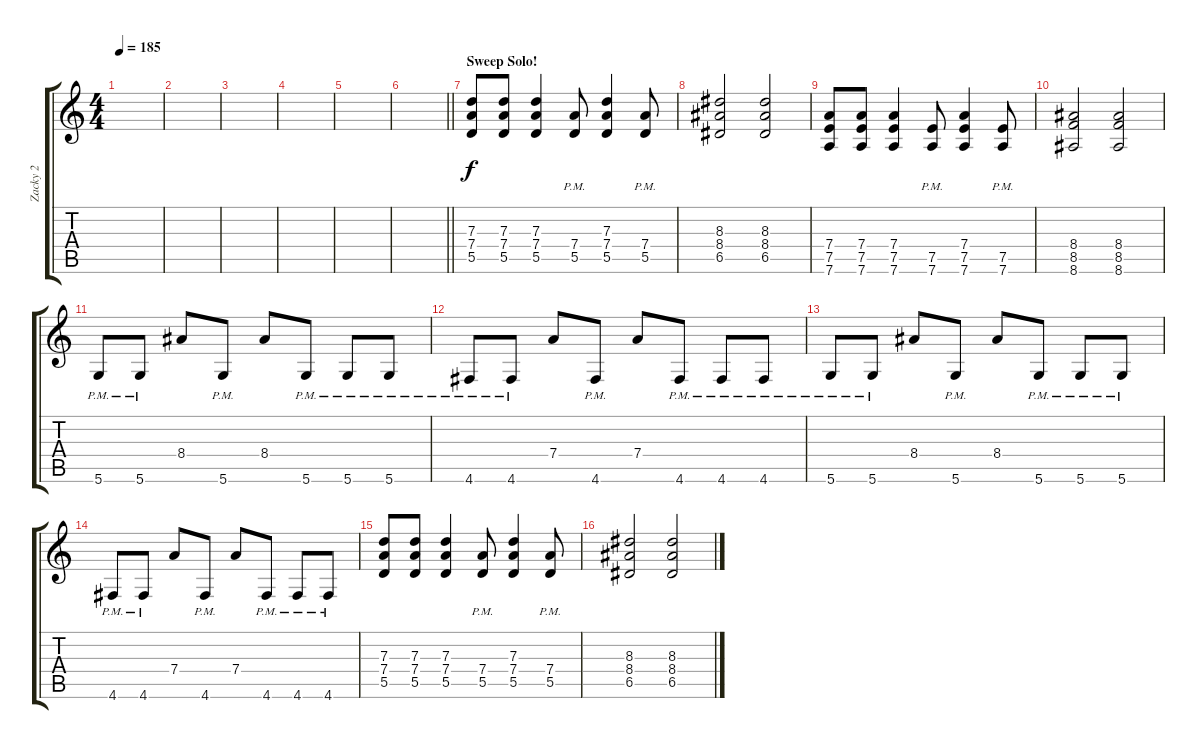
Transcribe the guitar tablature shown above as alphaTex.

\track ("Zacky 2" "Zacky 2") {instrument distortionguitar}
\staff {score tabs}
\tuning (E4 B3 G3 D3 A2 D2) {hide}
\ts (4 4)
\tempo 185
\clef g2
\ks c
|
|
|
|
|
\barLineRight lightlight
|
\section ("" "Sweep Solo!")
(7.3 7.4 5.5).8 (7.3 7.4 5.5).8 (7.3 7.4 5.5).4 (7.4{pm} 5.5{pm}).8 (7.3 7.4 5.5).4 (7.4{pm} 5.5{pm}).8 |
(8.3 8.4 6.5).2 (8.3 8.4 6.5).2 |
(7.4 7.5 7.6).8 (7.4 7.5 7.6).8 (7.4 7.5 7.6).4 (7.5{pm} 7.6{pm}).8 (7.4 7.5 7.6).4 (7.5{pm} 7.6{pm}).8 |
(8.4 8.5 8.6).2 (8.4 8.5 8.6).2 |
5.6{pm}.8 5.6{pm}.8 8.4.8 5.6{pm}.8 8.4.8 5.6{pm}.8 5.6{pm}.8 5.6{pm}.8 |
4.6{pm}.8 4.6{pm}.8 7.4.8 4.6{pm}.8 7.4.8 4.6{pm}.8 4.6{pm}.8 4.6{pm}.8 |
5.6{pm}.8 5.6{pm}.8 8.4.8 5.6{pm}.8 8.4.8 5.6{pm}.8 5.6{pm}.8 5.6{pm}.8 |
4.6{pm}.8 4.6{pm}.8 7.4.8 4.6{pm}.8 7.4.8 4.6{pm}.8 4.6{pm}.8 4.6{pm}.8 |
(7.3 7.4 5.5).8 (7.3 7.4 5.5).8 (7.3 7.4 5.5).4 (7.4{pm} 5.5{pm}).8 (7.3 7.4 5.5).4 (7.4{pm} 5.5{pm}).8 |
(8.3 8.4 6.5).2 (8.3 8.4 6.5).2
